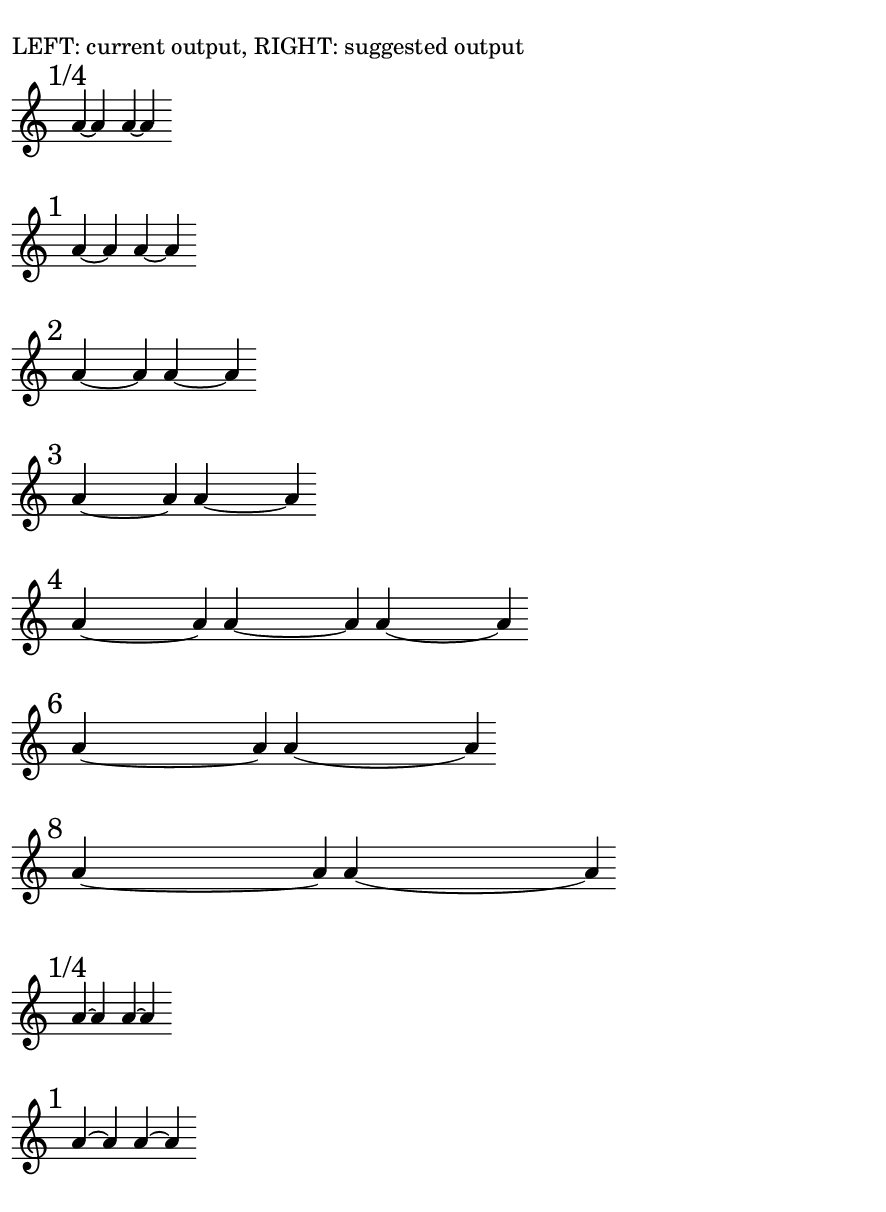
\version "2.16.2"

\include "../3-tests/global-settings.ily"

\markup { LEFT: current output, RIGHT: suggested output }

\layout {
  % make sure that note spacing won't change (as we rely
  % on spacer rests, not explicit offsets, to put notes apart)
  \override Score.SpacingSpanner #'common-shortest-duration =
  #(ly:make-moment 10 53)
}

\transpose d a
\new Staff {
  \stemUp
  \tieDown

  \mark "1/4"
  d'4*1/4 ~ d'4
  \tie-cps #'((0.888 . -1.22) (1.132 . -1.55) (1.813 . -1.55) (2.057 . -1.22))
  d'4*1/4 ~ d'4
  \br

  \mark "1"
  d'4 ~ d'4
  \tie-cps #'((0.988 . -1.22) (1.446 . -1.7) (2.579 . -1.7) (3.037 . -1.22))
  d'4 ~ d'4
  \br

  \mark "2"
  d'4 ~ s4 d'4
  \tie-cps #'((0.988 . -1.22) (1.817 . -1.88) (5.108 . -1.88) (5.937 . -1.22))
  d'4 ~ s4 d'4
  \br

  \mark "3"
  d'4 ~ s2 d'4
  \tie-cps #'((0.988 . -1.22) (2.166 . -1.92) (7.552 . -1.92) (8.837 . -1.22))
  d'4 ~ s2 d'4
  \br

  \mark "4"
  d'4 ~ s2. d'4
  \tie-cps #'((0.988 . -1.17) (2.67 . -1.96) (10.35 . -1.96) (11.72 . -1.17))
  d'4 ~ s2. d'4
  \tie-cps #'((0.988 . -1.37) (2.77 . -2.6) (10.25 . -2.6) (11.72 . -1.37))
  d'4 ~ s2. d'4
  \br

  \mark "6"
  d'4 ~ s1 s4 d'4
  \tie-cps #'((0.988 . -1.32) (3.688 . -2.7) (14.6 . -2.7) (17.4 . -1.32))
  d'4 ~ s1 s4 d'4
  \br

  \mark "8"
  d'4 ~ s1.. d'4
  \shape Tie #'((0.3 . 0.3)(2 . -0.3)(-2.15 . -0.3)(-0.45 . 0.3))
  d'4 ~ s1.. d'4
  \br
}

\transpose d a
\new Staff {
  \stemUp
  \tieUp

  \mark "1/4"
  d'4*1/4 ~ d'4
  \tie-cps #'((1.504 . 0.22) (1.687 . 0.45) (2.065 . 0.45) (2.248 . 0.22))
  d'4*1/4 ~ d'4
  \br

  \mark "1"
  d'4 ~ d'4
  \tie-cps #'((1.554 . 0.22) (1.951 . 0.67) (2.931 . 0.67) (3.328 . 0.22))
  d'4 ~ d'4
  \br
}
